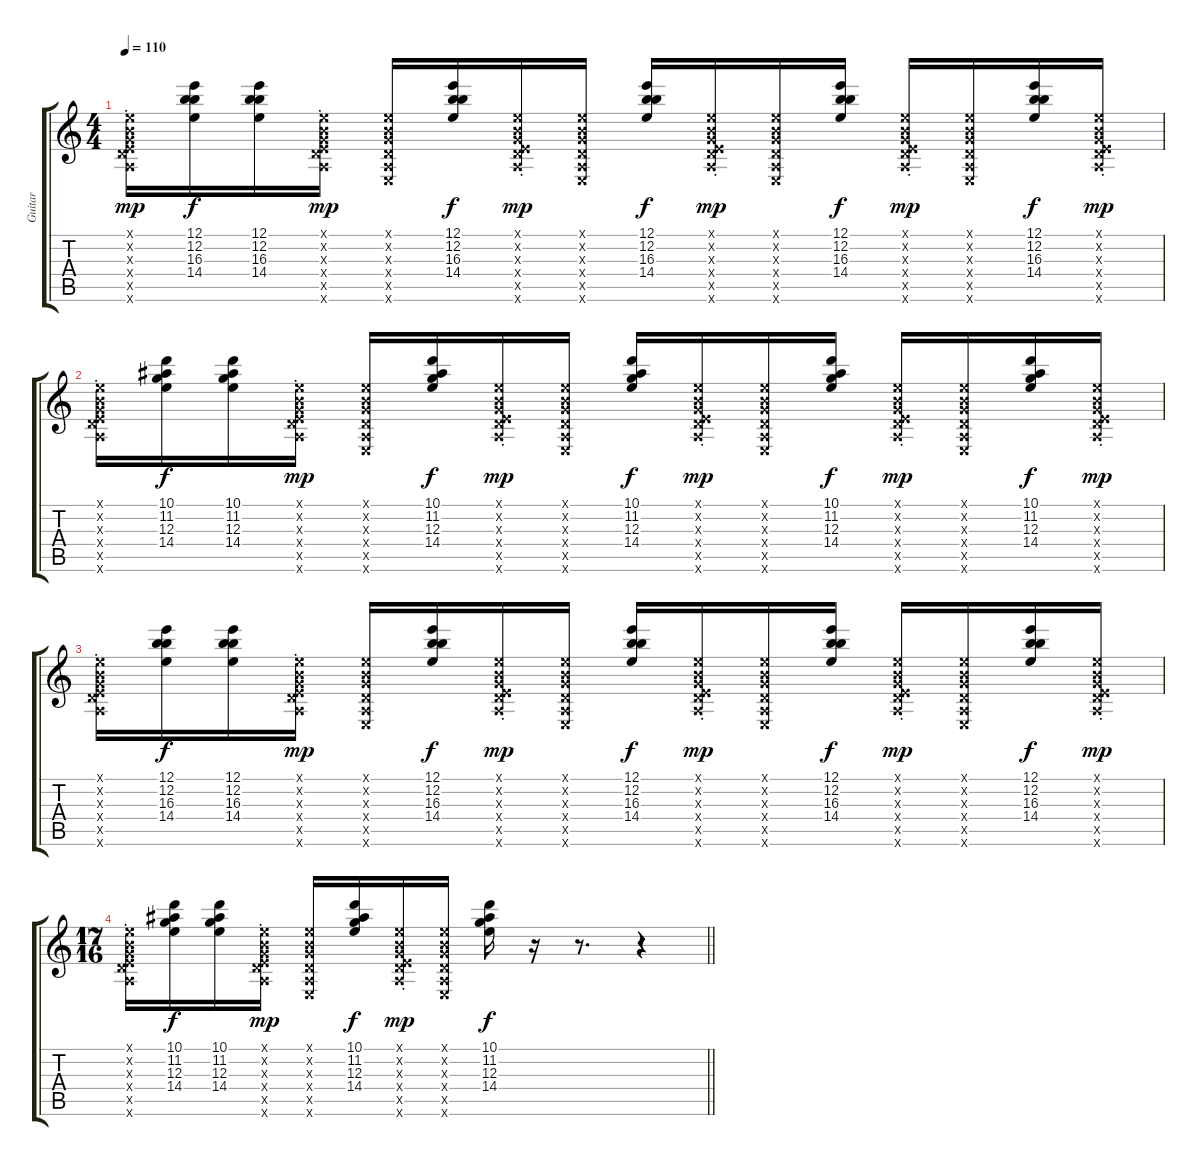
\track ("Guitar" "Guitar") {instrument distortionguitar}
\staff {score tabs}
\tuning (E4 B3 G3 D3 A2 E2) {hide}
\ts (4 4)
\tempo 110
\clef g2
\ks c
(0.1{x} 0.2{x} 0.3{x} 0.4{x} 0.5{x} 12.6{st x}).16{dy mp} (12.1 12.2 16.3 14.4).16{dy f} (12.1 12.2 16.3 14.4).16 (0.1{x} 0.2{x} 0.3{x} 0.4{x} 0.5{x} 12.6{st x}).16{dy mp} (0.1{x} 0.2{x} 0.3{x} 0.4{x} 0.5{x} 0.6{x}).16 (12.1 12.2 16.3 14.4).16{dy f} (0.1{x} 0.2{x} 0.3{x} 0.4{x} 0.5{x} 12.6{st x}).16{dy mp} (0.1{x} 0.2{x} 0.3{x} 0.4{x} 0.5{x} 0.6{x}).16 (12.1 12.2 16.3 14.4).16{dy f} (0.1{x} 0.2{x} 0.3{x} 0.4{x} 0.5{x} 12.6{st x}).16{dy mp} (0.1{x} 0.2{x} 0.3{x} 0.4{x} 0.5{x} 0.6{x}).16 (12.1 12.2 16.3 14.4).16{dy f} (0.1{x} 0.2{x} 0.3{x} 0.4{x} 0.5{x} 12.6{st x}).16{dy mp} (0.1{x} 0.2{x} 0.3{x} 0.4{x} 0.5{x} 0.6{x}).16 (12.1 12.2 16.3 14.4).16{dy f} (0.1{x} 0.2{x} 0.3{x} 0.4{x} 0.5{x} 12.6{st x}).16{dy mp} |
(0.1{x} 0.2{x} 0.3{x} 0.4{x} 0.5{x} 12.6{st x}).16 (10.1 11.2 12.3 14.4).16{dy f} (10.1 11.2 12.3 14.4).16 (0.1{x} 0.2{x} 0.3{x} 0.4{x} 0.5{x} 12.6{st x}).16{dy mp} (0.1{x} 0.2{x} 0.3{x} 0.4{x} 0.5{x} 0.6{x}).16 (10.1 11.2 12.3 14.4).16{dy f} (0.1{x} 0.2{x} 0.3{x} 0.4{x} 0.5{x} 12.6{st x}).16{dy mp} (0.1{x} 0.2{x} 0.3{x} 0.4{x} 0.5{x} 0.6{x}).16 (10.1 11.2 12.3 14.4).16{dy f} (0.1{x} 0.2{x} 0.3{x} 0.4{x} 0.5{x} 12.6{st x}).16{dy mp} (0.1{x} 0.2{x} 0.3{x} 0.4{x} 0.5{x} 0.6{x}).16 (10.1 11.2 12.3 14.4).16{dy f} (0.1{x} 0.2{x} 0.3{x} 0.4{x} 0.5{x} 12.6{st x}).16{dy mp} (0.1{x} 0.2{x} 0.3{x} 0.4{x} 0.5{x} 0.6{x}).16 (10.1 11.2 12.3 14.4).16{dy f} (0.1{x} 0.2{x} 0.3{x} 0.4{x} 0.5{x} 12.6{st x}).16{dy mp} |
(0.1{x} 0.2{x} 0.3{x} 0.4{x} 0.5{x} 12.6{st x}).16 (12.1 12.2 16.3 14.4).16{dy f} (12.1 12.2 16.3 14.4).16 (0.1{x} 0.2{x} 0.3{x} 0.4{x} 0.5{x} 12.6{st x}).16{dy mp} (0.1{x} 0.2{x} 0.3{x} 0.4{x} 0.5{x} 0.6{x}).16 (12.1 12.2 16.3 14.4).16{dy f} (0.1{x} 0.2{x} 0.3{x} 0.4{x} 0.5{x} 12.6{st x}).16{dy mp} (0.1{x} 0.2{x} 0.3{x} 0.4{x} 0.5{x} 0.6{x}).16 (12.1 12.2 16.3 14.4).16{dy f} (0.1{x} 0.2{x} 0.3{x} 0.4{x} 0.5{x} 12.6{st x}).16{dy mp} (0.1{x} 0.2{x} 0.3{x} 0.4{x} 0.5{x} 0.6{x}).16 (12.1 12.2 16.3 14.4).16{dy f} (0.1{x} 0.2{x} 0.3{x} 0.4{x} 0.5{x} 12.6{st x}).16{dy mp} (0.1{x} 0.2{x} 0.3{x} 0.4{x} 0.5{x} 0.6{x}).16 (12.1 12.2 16.3 14.4).16{dy f} (0.1{x} 0.2{x} 0.3{x} 0.4{x} 0.5{x} 12.6{st x}).16{dy mp} |
\ts (17 16)
\barLineRight lightlight
(0.1{x} 0.2{x} 0.3{x} 0.4{x} 0.5{x} 12.6{st x}).16 (10.1 11.2 12.3 14.4).16{dy f} (10.1 11.2 12.3 14.4).16 (0.1{x} 0.2{x} 0.3{x} 0.4{x} 0.5{x} 12.6{st x}).16{dy mp} (0.1{x} 0.2{x} 0.3{x} 0.4{x} 0.5{x} 0.6{x}).16 (10.1 11.2 12.3 14.4).16{dy f} (0.1{x} 0.2{x} 0.3{x} 0.4{x} 0.5{x} 12.6{st x}).16{dy mp} (0.1{x} 0.2{x} 0.3{x} 0.4{x} 0.5{x} 0.6{x}).16 (10.1 11.2 12.3 14.4).16{dy f} r.16 r.8{d} r.4
